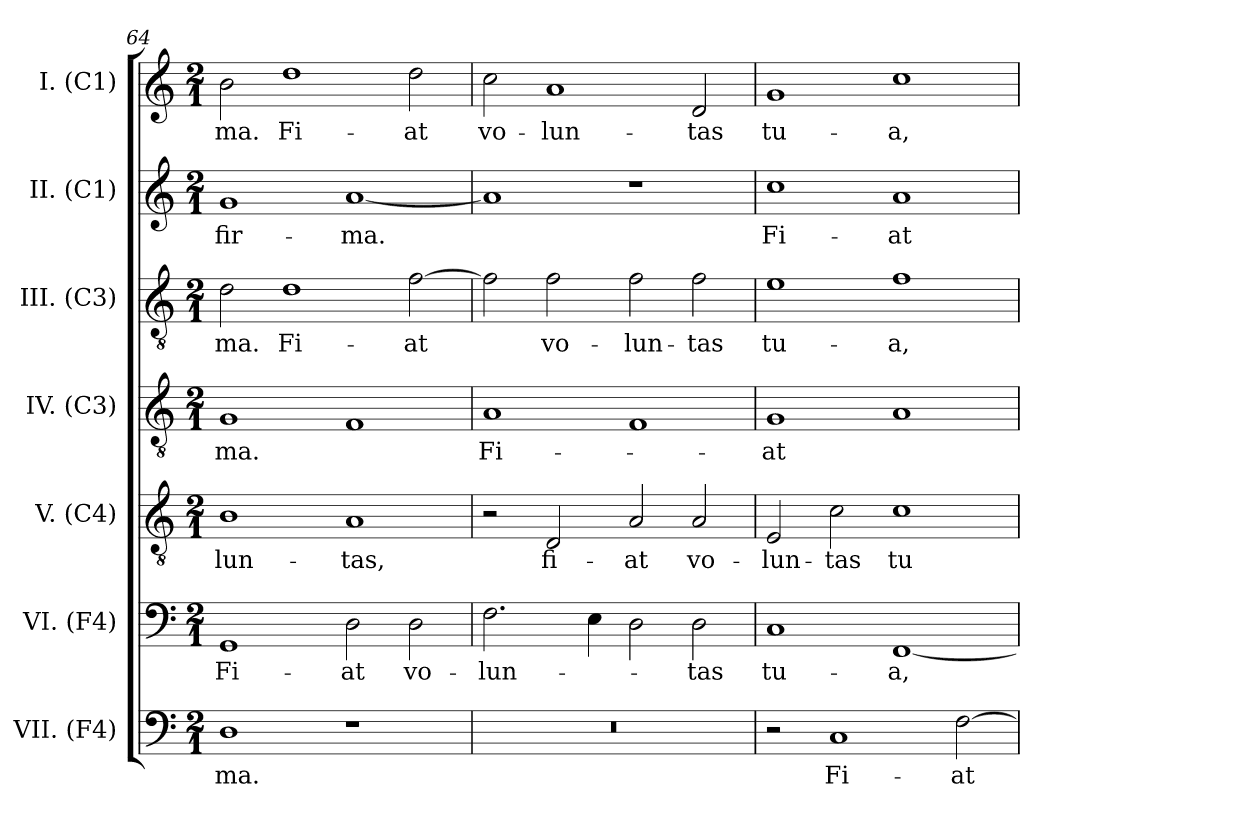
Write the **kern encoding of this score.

**kern	**text	**kern	**text	**kern	**text	**kern	**text	**kern	**text	**kern	**text	**kern	**text
*part7	*part7	*part6	*part6	*part5	*part5	*part4	*part4	*part3	*part3	*part2	*part2	*part1	*part1
*staff7	*staff7	*staff6	*staff6	*staff5	*staff5	*staff4	*staff4	*staff3	*staff3	*staff2	*staff2	*staff1	*staff1
*I"VII. (F4)	*	*I"VI. (F4)	*	*I"V. (C4)	*	*I"IV. (C3)	*	*I"III. (C3)	*	*I"II. (C1)	*	*I"I. (C1)	*
*I'VII.	*	*I'VI.	*	*I'V.	*	*I'IV.	*	*I'III.	*	*I'II.	*	*I'I.	*
*clefF4	*	*clefF4	*	*clefGv2	*	*clefGv2	*	*clefGv2	*	*clefG2	*	*clefG2	*
*	*	*	*	*ITrd7c12	*	*	*	*	*	*	*	*	*
*k[]	*	*k[]	*	*k[]	*	*k[]	*	*k[]	*	*k[]	*	*k[]	*
*C:	*	*C:	*	*C:	*	*C:	*	*C:	*	*C:	*	*C:	*
*M2/1	*	*M2/1	*	*M2/1	*	*M2/1	*	*M2/1	*	*M2/1	*	*M2/1	*
=64	=64	=64	=64	=64	=64	=64	=64	=64	=64	=64	=64	=64	=64
!	!LO:LY:b:color=#000000	!	!	!	!	!	!	!	!	!	!	!	!
!	!	!	!LO:LY:b:color=#000000	!	!	!	!	!	!	!	!	!	!
!	!	!	!	!	!LO:LY:b:color=#000000	!	!	!	!	!	!	!	!
!	!	!	!	!	!	!	!LO:LY:b:color=#000000	!	!	!	!	!	!
!	!	!	!	!	!	!	!	!	!LO:LY:b:color=#000000	!	!	!	!
!	!	!	!	!	!	!	!	!	!	!	!LO:LY:b:color=#000000	!	!
!	!	!	!	!	!	!	!	!	!	!	!	!	!LO:LY:b:color=#000000
1Di	-ma.	1GGi	Fi-	1BBi	-lun-	1Gi	-ma.	2di\	-ma.	1gi	-fir-	2bi\	-ma.
!	!	!	!	!	!	!	!	!	!LO:LY:b:color=#000000	!	!	!	!
!	!	!	!	!	!	!	!	!	!	!	!	!	!LO:LY:b:color=#000000
.	.	.	.	.	.	.	.	1di	Fi-	.	.	1ddi	Fi-
!	!	!	!LO:LY:b:color=#000000	!	!	!	!	!	!	!	!	!	!
!	!	!	!	!	!LO:LY:b:color=#000000	!	!	!	!	!	!	!	!
!	!	!	!	!	!	!	!	!	!	!	!LO:LY:b:color=#000000	!	!
1r	.	2Di\	-at	1AAi	-tas,	1Fi	.	.	.	[1ai	-ma.	.	.
!	!	!	!LO:LY:b:color=#000000	!	!	!	!	!	!	!	!	!	!
!	!	!	!	!	!	!	!	!	!LO:LY:b:color=#000000	!	!	!	!
!	!	!	!	!	!	!	!	!	!	!	!	!	!LO:LY:b:color=#000000
.	.	2Di\	vo-	.	.	.	.	[2fi\	-at	.	.	2ddi\	-at
=65	=65	=65	=65	=65	=65	=65	=65	=65	=65	=65	=65	=65	=65
!LO:N:vis=1	!	!	!	!	!	!	!	!	!	!	!	!	!
!	!	!	!LO:LY:b:color=#000000	!	!	!	!	!	!	!	!	!	!
!	!	!	!	!	!	!	!LO:LY:b:color=#000000	!	!	!	!	!	!
!	!	!	!	!	!	!	!	!	!	!	!	!	!LO:LY:b:color=#000000
0r	.	2.Fi\	-lun-	2r	.	1Ai	Fi-	2fi\]	.	1ai]	.	2cci\	vo-
!	!	!	!	!	!LO:LY:b:color=#000000	!	!	!	!	!	!	!	!
!	!	!	!	!	!	!	!	!	!LO:LY:b:color=#000000	!	!	!	!
!	!	!	!	!	!	!	!	!	!	!	!	!	!LO:LY:b:color=#000000
.	.	.	.	2DDi/	fi-	.	.	2fi\	vo-	.	.	1ai	-lun-
.	.	4Ei\	.	.	.	.	.	.	.	.	.	.	.
!	!	!	!	!	!LO:LY:b:color=#000000	!	!	!	!	!	!	!	!
!	!	!	!	!	!	!	!	!	!LO:LY:b:color=#000000	!	!	!	!
.	.	2Di\	.	2AAi/	-at	1Fi	.	2fi\	-lun-	1r	.	.	.
!	!	!	!LO:LY:b:color=#000000	!	!	!	!	!	!	!	!	!	!
!	!	!	!	!	!LO:LY:b:color=#000000	!	!	!	!	!	!	!	!
!	!	!	!	!	!	!	!	!	!LO:LY:b:color=#000000	!	!	!	!
!	!	!	!	!	!	!	!	!	!	!	!	!	!LO:LY:b:color=#000000
.	.	2Di\	-tas	2AAi/	vo-	.	.	2fi\	-tas	.	.	2di/	-tas
!!LO:LB:g=z
=66	=66	=66	=66	=66	=66	=66	=66	=66	=66	=66	=66	=66	=66
!	!	!	!LO:LY:b:color=#000000	!	!	!	!	!	!	!	!	!	!
!	!	!	!	!	!LO:LY:b:color=#000000	!	!	!	!	!	!	!	!
!	!	!	!	!	!	!	!LO:LY:b:color=#000000	!	!	!	!	!	!
!	!	!	!	!	!	!	!	!	!LO:LY:b:color=#000000	!	!	!	!
!	!	!	!	!	!	!	!	!	!	!	!LO:LY:b:color=#000000	!	!
!	!	!	!	!	!	!	!	!	!	!	!	!	!LO:LY:b:color=#000000
2r	.	1Ci	tu-	2EEi/	-lun-	1Gi	-at	1ei	tu-	1cci	Fi-	1gi	tu-
!	!LO:LY:b:color=#000000	!	!	!	!	!	!	!	!	!	!	!	!
!	!	!	!	!	!LO:LY:b:color=#000000	!	!	!	!	!	!	!	!
1Ci	Fi-	.	.	2Ci\	-tas	.	.	.	.	.	.	.	.
!	!	!	!LO:LY:b:color=#000000	!	!	!	!	!	!	!	!	!	!
!	!	!	!	!	!LO:LY:b:color=#000000	!	!	!	!	!	!	!	!
!	!	!	!	!	!	!	!	!	!LO:LY:b:color=#000000	!	!	!	!
!	!	!	!	!	!	!	!	!	!	!	!LO:LY:b:color=#000000	!	!
!	!	!	!	!	!	!	!	!	!	!	!	!	!LO:LY:b:color=#000000
.	.	[1FFi	-a,	1Ci	tu-	1Ai	.	1fi	-a,	1ai	-at	1cci	-a,
!	!LO:LY:b:color=#000000	!	!	!	!	!	!	!	!	!	!	!	!
[2Fi\	-at	.	.	.	.	.	.	.	.	.	.	.	.
=	=	=	=	=	=	=	=	=	=	=	=	=	=
*-	*-	*-	*-	*-	*-	*-	*-	*-	*-	*-	*-	*-	*-
